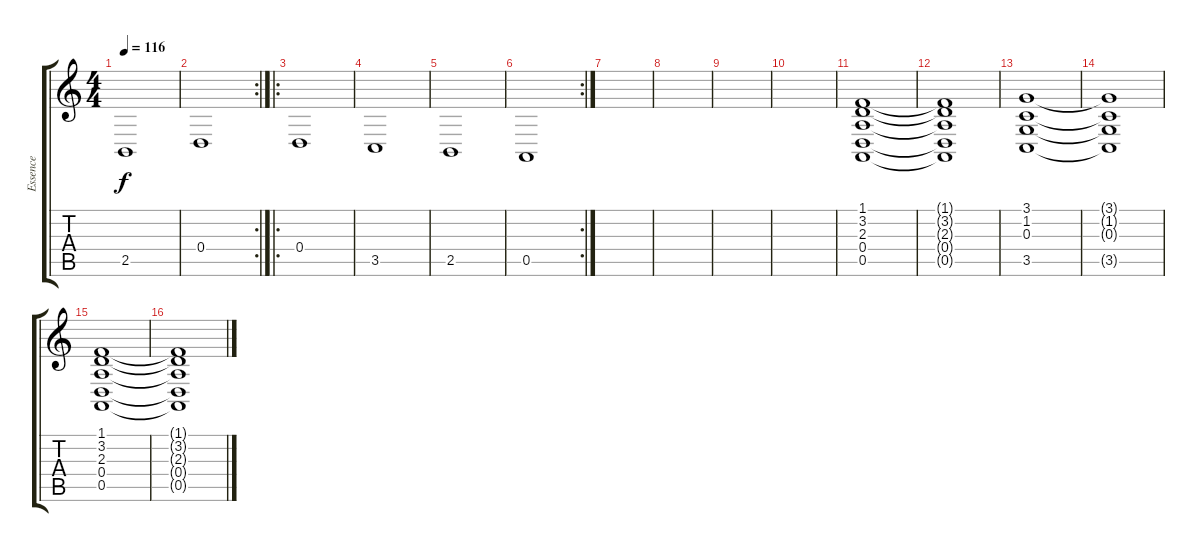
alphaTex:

\track ("Essence" "Essence") {instrument synthstrings2}
\staff {score tabs}
\tuning (E4 B3 G3 D3 A2 E2) {hide}
\ts (4 4)
\tempo 116
\clef g2
\ks c
2.5.1{dy f} |
\rc 2
0.4.1 |
\ro
0.4.1 |
3.5.1 |
2.5.1 |
\rc 2
0.5.1 |
|
|
|
|
(1.1 3.2 2.3 0.4 0.5).1{volume 7} |
(1.1{t} 3.2{t} 2.3{t} 0.4{t} 0.5{t}).1 |
(3.1 1.2 0.3 3.5).1 |
(3.1{t} 1.2{t} 0.3{t} 3.5{t}).1 |
(1.1 3.2 2.3 0.4 0.5).1{volume 5} |
(1.1{t} 3.2{t} 2.3{t} 0.4{t} 0.5{t}).1
